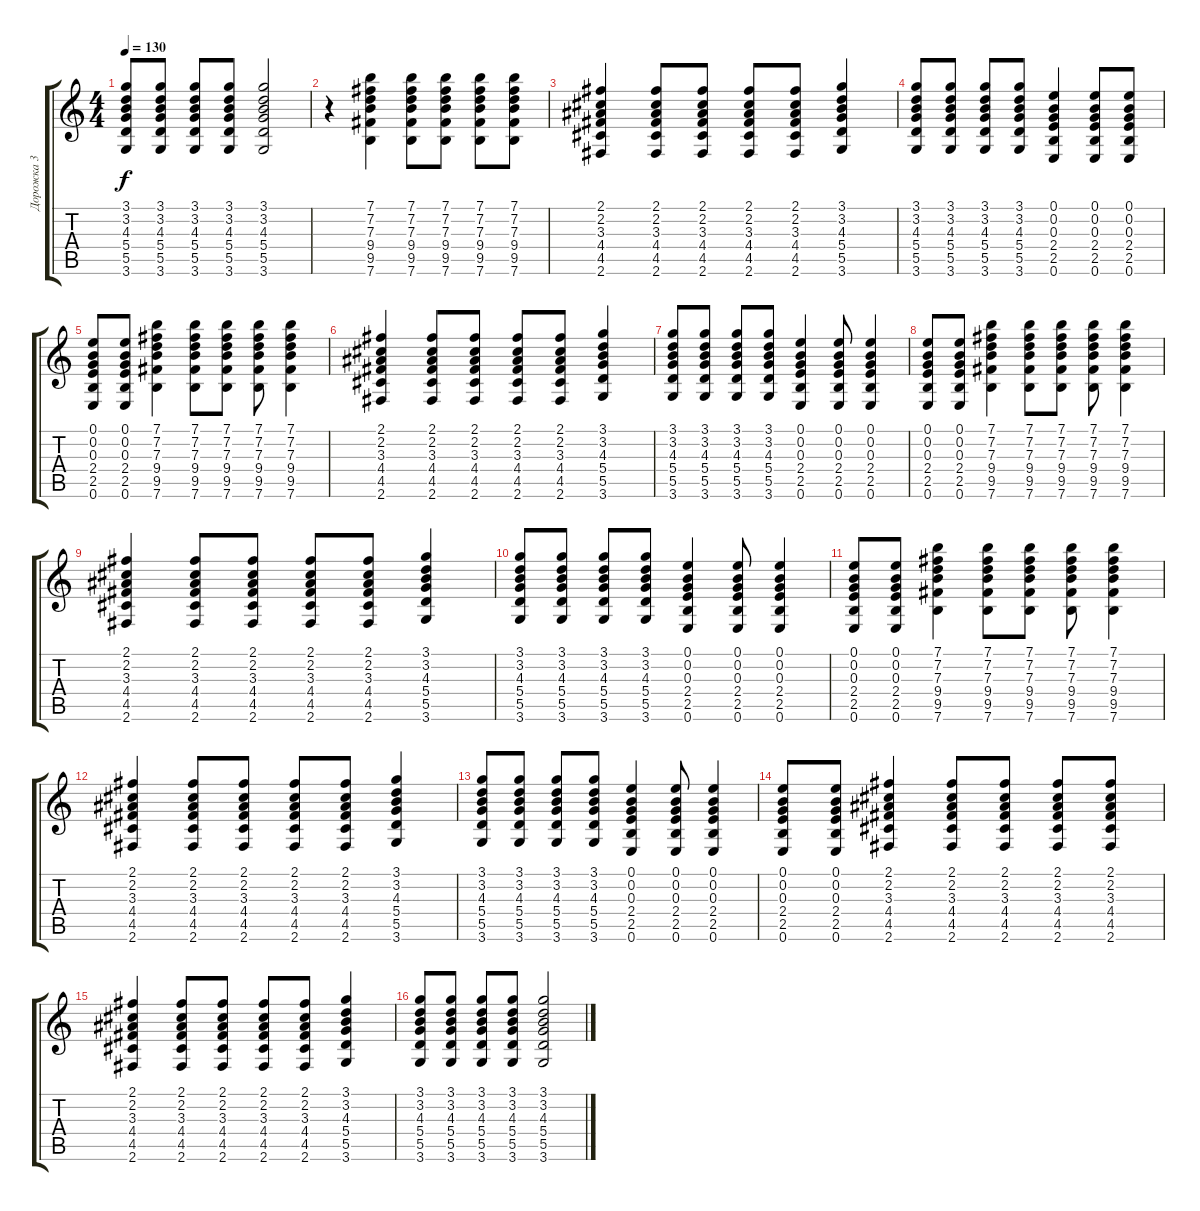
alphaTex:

\track ("Дорожка 3" "Дорожка 3") {instrument acousticguitarsteel}
\staff {score tabs}
\tuning (E4 B3 G3 D3 A2 E2) {hide}
\ts (4 4)
\tempo 130
\clef g2
\ks c
(3.1 3.2 4.3 5.4 5.5 3.6).8{dy f} (3.1 3.2 4.3 5.4 5.5 3.6).8 (3.1 3.2 4.3 5.4 5.5 3.6).8 (3.1 3.2 4.3 5.4 5.5 3.6).8 (3.1 3.2 4.3 5.4 5.5 3.6).2 |
r.4 (7.1 7.2 7.3 9.4 9.5 7.6).4 (7.1 7.2 7.3 9.4 9.5 7.6).8 (7.1 7.2 7.3 9.4 9.5 7.6).8 (7.1 7.2 7.3 9.4 9.5 7.6).8 (7.1 7.2 7.3 9.4 9.5 7.6).8 |
(2.1 2.2 3.3 4.4 4.5 2.6).4 (2.1 2.2 3.3 4.4 4.5 2.6).8 (2.1 2.2 3.3 4.4 4.5 2.6).8 (2.1 2.2 3.3 4.4 4.5 2.6).8 (2.1 2.2 3.3 4.4 4.5 2.6).8 (3.1 3.2 4.3 5.4 5.5 3.6).4 |
(3.1 3.2 4.3 5.4 5.5 3.6).8 (3.1 3.2 4.3 5.4 5.5 3.6).8 (3.1 3.2 4.3 5.4 5.5 3.6).8 (3.1 3.2 4.3 5.4 5.5 3.6).8 (0.1 0.2 0.3 2.4 2.5 0.6).4 (0.1 0.2 0.3 2.4 2.5 0.6).8 (0.1 0.2 0.3 2.4 2.5 0.6).8 |
(0.1 0.2 0.3 2.4 2.5 0.6).8 (0.1 0.2 0.3 2.4 2.5 0.6).8 (7.1 7.2 7.3 9.4 9.5 7.6).4 (7.1 7.2 7.3 9.4 9.5 7.6).8 (7.1 7.2 7.3 9.4 9.5 7.6).8 (7.1 7.2 7.3 9.4 9.5 7.6).8 (7.1 7.2 7.3 9.4 9.5 7.6).4 |
(2.1 2.2 3.3 4.4 4.5 2.6).4 (2.1 2.2 3.3 4.4 4.5 2.6).8 (2.1 2.2 3.3 4.4 4.5 2.6).8 (2.1 2.2 3.3 4.4 4.5 2.6).8 (2.1 2.2 3.3 4.4 4.5 2.6).8 (3.1 3.2 4.3 5.4 5.5 3.6).4 |
(3.1 3.2 4.3 5.4 5.5 3.6).8 (3.1 3.2 4.3 5.4 5.5 3.6).8 (3.1 3.2 4.3 5.4 5.5 3.6).8 (3.1 3.2 4.3 5.4 5.5 3.6).8 (0.1 0.2 0.3 2.4 2.5 0.6).4 (0.1 0.2 0.3 2.4 2.5 0.6).8 (0.1 0.2 0.3 2.4 2.5 0.6).4 |
(0.1 0.2 0.3 2.4 2.5 0.6).8 (0.1 0.2 0.3 2.4 2.5 0.6).8 (7.1 7.2 7.3 9.4 9.5 7.6).4 (7.1 7.2 7.3 9.4 9.5 7.6).8 (7.1 7.2 7.3 9.4 9.5 7.6).8 (7.1 7.2 7.3 9.4 9.5 7.6).8 (7.1 7.2 7.3 9.4 9.5 7.6).4 |
(2.1 2.2 3.3 4.4 4.5 2.6).4 (2.1 2.2 3.3 4.4 4.5 2.6).8 (2.1 2.2 3.3 4.4 4.5 2.6).8 (2.1 2.2 3.3 4.4 4.5 2.6).8 (2.1 2.2 3.3 4.4 4.5 2.6).8 (3.1 3.2 4.3 5.4 5.5 3.6).4 |
(3.1 3.2 4.3 5.4 5.5 3.6).8 (3.1 3.2 4.3 5.4 5.5 3.6).8 (3.1 3.2 4.3 5.4 5.5 3.6).8 (3.1 3.2 4.3 5.4 5.5 3.6).8 (0.1 0.2 0.3 2.4 2.5 0.6).4 (0.1 0.2 0.3 2.4 2.5 0.6).8 (0.1 0.2 0.3 2.4 2.5 0.6).4 |
(0.1 0.2 0.3 2.4 2.5 0.6).8 (0.1 0.2 0.3 2.4 2.5 0.6).8 (7.1 7.2 7.3 9.4 9.5 7.6).4 (7.1 7.2 7.3 9.4 9.5 7.6).8 (7.1 7.2 7.3 9.4 9.5 7.6).8 (7.1 7.2 7.3 9.4 9.5 7.6).8 (7.1 7.2 7.3 9.4 9.5 7.6).4 |
(2.1 2.2 3.3 4.4 4.5 2.6).4 (2.1 2.2 3.3 4.4 4.5 2.6).8 (2.1 2.2 3.3 4.4 4.5 2.6).8 (2.1 2.2 3.3 4.4 4.5 2.6).8 (2.1 2.2 3.3 4.4 4.5 2.6).8 (3.1 3.2 4.3 5.4 5.5 3.6).4 |
(3.1 3.2 4.3 5.4 5.5 3.6).8 (3.1 3.2 4.3 5.4 5.5 3.6).8 (3.1 3.2 4.3 5.4 5.5 3.6).8 (3.1 3.2 4.3 5.4 5.5 3.6).8 (0.1 0.2 0.3 2.4 2.5 0.6).4 (0.1 0.2 0.3 2.4 2.5 0.6).8 (0.1 0.2 0.3 2.4 2.5 0.6).4 |
(0.1 0.2 0.3 2.4 2.5 0.6).8 (0.1 0.2 0.3 2.4 2.5 0.6).8 (2.1 2.2 3.3 4.4 4.5 2.6).4 (2.1 2.2 3.3 4.4 4.5 2.6).8 (2.1 2.2 3.3 4.4 4.5 2.6).8 (2.1 2.2 3.3 4.4 4.5 2.6).8 (2.1 2.2 3.3 4.4 4.5 2.6).8 |
(2.1 2.2 3.3 4.4 4.5 2.6).4 (2.1 2.2 3.3 4.4 4.5 2.6).8 (2.1 2.2 3.3 4.4 4.5 2.6).8 (2.1 2.2 3.3 4.4 4.5 2.6).8 (2.1 2.2 3.3 4.4 4.5 2.6).8 (3.1 3.2 4.3 5.4 5.5 3.6).4 |
(3.1 3.2 4.3 5.4 5.5 3.6).8 (3.1 3.2 4.3 5.4 5.5 3.6).8 (3.1 3.2 4.3 5.4 5.5 3.6).8 (3.1 3.2 4.3 5.4 5.5 3.6).8 (3.1 3.2 4.3 5.4 5.5 3.6).2
